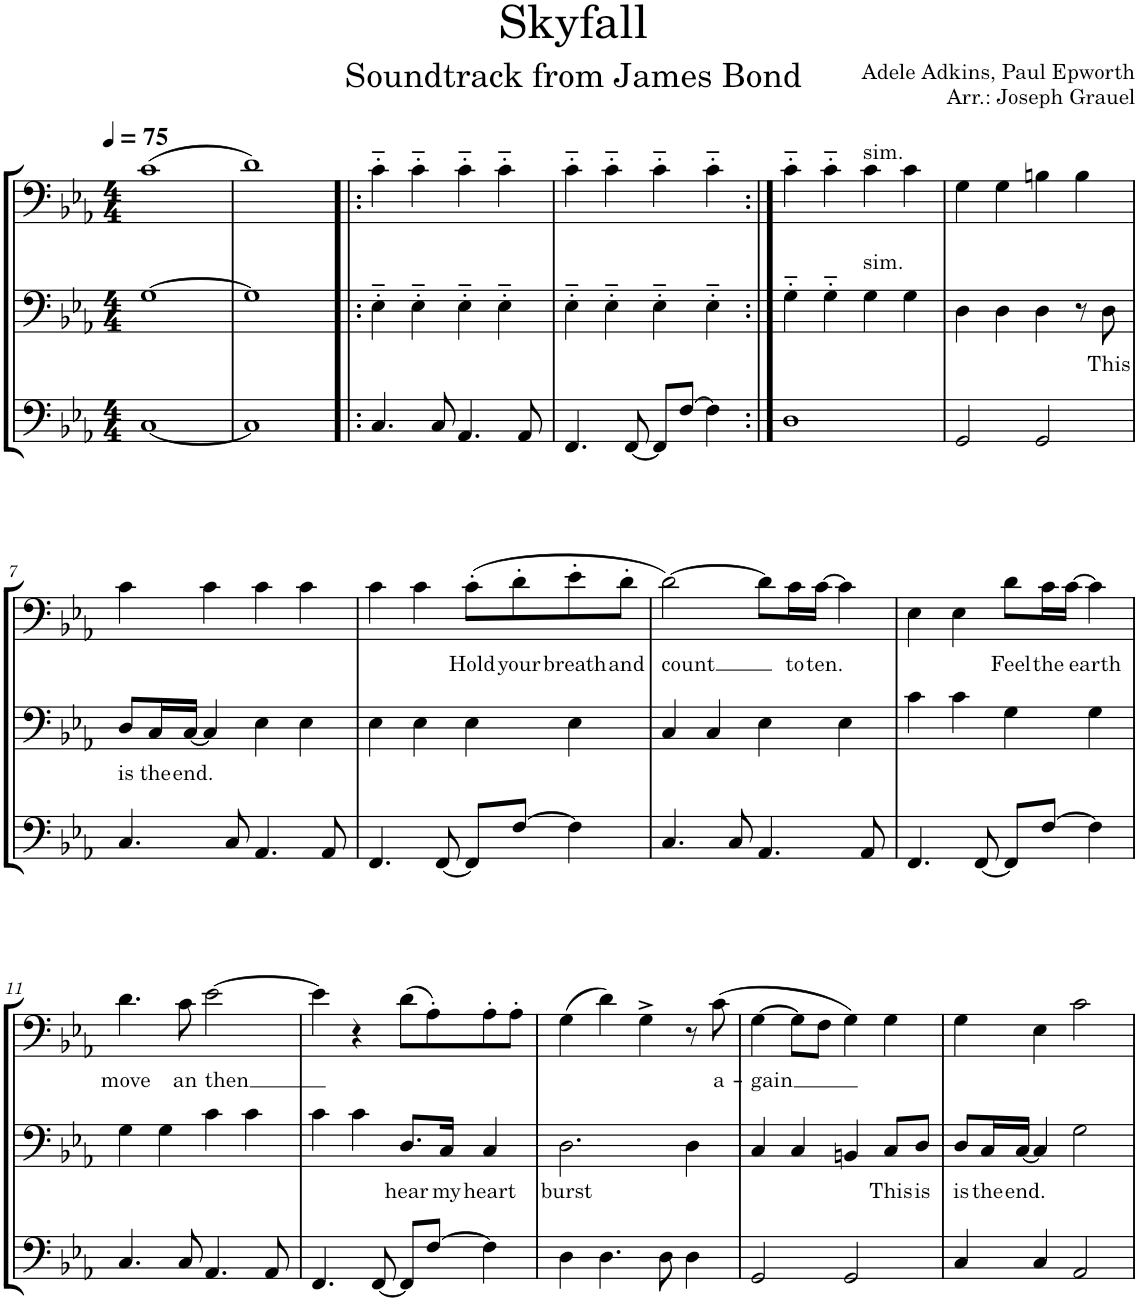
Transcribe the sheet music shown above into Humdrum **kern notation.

**kern	**kern	**text	**kern	**text
*part3	*part2	*part2	*part1	*part1
*staff3	*staff2	*staff2	*staff1	*staff1
*I"Posaune	*I"Posaune	*	*I"Posaune	*
*clefF4	*clefF4	*	*clefF4	*
*k[b-e-a-]	*k[b-e-a-]	*	*k[b-e-a-]	*
*M4/4	*M4/4	*	*M4/4	*
*MM75	*MM75	*	*MM75	*
=1	=1	=1	=1	=1
[1C	[1G	.	(1c	.
=2	=2	=2	=2	=2
1C]	1G]	.	1d)	.
=3!|:	=3!|:	=3!|:	=3!|:	=3!|:
4.C/	4E-'~\	.	4c'~\	.
.	4E-'~\	.	4c'~\	.
8C/	.	.	.	.
4.AA-/	4E-'~\	.	4c'~\	.
.	4E-'~\	.	4c'~\	.
8AA-/	.	.	.	.
=4	=4	=4	=4	=4
4.FF/	4E-'~\	.	4c'~\	.
.	4E-'~\	.	4c'~\	.
[8FF/	.	.	.	.
8FF/L]	4E-'~\	.	4c'~\	.
[8F/J	.	.	.	.
4F\]	4E-'~\	.	4c'~\	.
=5:|!	=5:|!	=5:|!	=5:|!	=5:|!
1D	4G'~\	.	4c'~\	.
.	4G'~\	.	4c'~\	.
!	!	!	!LO:TX:a:t=sim.	!
!	!LO:TX:a:t=sim.	!	!	!
.	4G\	.	4c\	.
.	4G\	.	4c\	.
=6	=6	=6	=6	=6
2GG/	4D\	.	4G\	.
.	4D\	.	4G\	.
2GG/	4D\	.	4Bn\	.
.	8r	.	4B\	.
!	!	!LO:LY:b	!	!
.	8D\	This	.	.
!!LO:LB:g=z
=7	=7	=7	=7	=7
!	!	!LO:LY:b	!	!
4.C/	8D/L	is	4c\	.
!	!	!LO:LY:b	!	!
.	16C/L	the	.	.
!	!	!LO:LY:b	!	!
.	[16C/JJ	end.	.	.
.	4C/]	.	4c\	.
8C/	.	.	.	.
4.AA-/	4E-\	.	4c\	.
.	4E-\	.	4c\	.
8AA-/	.	.	.	.
=8	=8	=8	=8	=8
4.FF/	4E-\	.	4c\	.
.	4E-\	.	4c\	.
[8FF/	.	.	.	.
!	!	!	!	!LO:LY:b
8FF/L]	4E-\	.	(8c'\L	Hold
!	!	!	!	!LO:LY:b
[8F/J	.	.	8d'\	your
!	!	!	!	!LO:LY:b
4F\]	4E-\	.	8e-'\	breath
!	!	!	!	!LO:LY:b
.	.	.	8d'\J	and
=9	=9	=9	=9	=9
!	!	!	!	!LO:LY:b
4.C/	4C/	.	[2d\)	count
.	4C/	.	.	.
8C/	.	.	.	.
4.AA-/	4E-\	.	8d\L]	.
!	!	!	!	!LO:LY:b
.	.	.	16c\L	to
!	!	!	!	!LO:LY:b
.	.	.	[16c\JJ	ten.
.	4E-\	.	4c\]	.
8AA-/	.	.	.	.
=10	=10	=10	=10	=10
4.FF/	4c\	.	4E-\	.
.	4c\	.	4E-\	.
[8FF/	.	.	.	.
!	!	!	!	!LO:LY:b
8FF/L]	4G\	.	8d\L	Feel
!	!	!	!	!LO:LY:b
[8F/J	.	.	16c\L	the
.	.	.	[16c\JJ	.
!	!	!	!	!LO:LY:b
4F\]	4G\	.	4c\]	earth
!!LO:LB:g=z
=11	=11	=11	=11	=11
!	!	!	!	!LO:LY:b
4.C/	4G\	.	4.d\	move
.	4G\	.	.	.
!	!	!	!	!LO:LY:b
8C/	.	.	8c\	an
!	!	!	!	!LO:LY:b
4.AA-/	4c\	.	[2e-\	then
.	4c\	.	.	.
8AA-/	.	.	.	.
=12	=12	=12	=12	=12
4.FF/	4c\	.	4e-\]	.
.	4c\	.	4r	.
[8FF/	.	.	.	.
!	!	!LO:LY:b	!	!
8FF/L]	8.D/L	hear	(8d\L	.
[8F/J	.	.	8A-'\)	.
!	!	!LO:LY:b	!	!
.	16C/Jk	my	.	.
!	!	!LO:LY:b	!	!
4F\]	4C/	heart	8A-'\	.
.	.	.	8A-'\J	.
=13	=13	=13	=13	=13
!	!	!LO:LY:b	!	!
4D\	2.D\	burst	(4G\	.
4.D\	.	.	4d\)	.
.	.	.	4G^\	.
8D\	.	.	.	.
4D\	4D\	.	8r	.
!	!	!	!	!LO:LY:b
.	.	.	(8c\	a-
=14	=14	=14	=14	=14
!	!	!	!	!LO:LY:b
2GG/	4C/	.	[4G\	-gain
.	4C/	.	8G\L]	.
.	.	.	8F\J	.
2GG/	4BBn/	.	4G\)	.
!	!	!LO:LY:b	!	!
.	8C/L	This	4G\	.
!	!	!LO:LY:b	!	!
.	8D/J	is	.	.
=15	=15	=15	=15	=15
!	!	!LO:LY:b	!	!
4C/	8D/L	is	4G\	.
!	!	!LO:LY:b	!	!
.	16C/L	the	.	.
!	!	!LO:LY:b	!	!
.	[16C/JJ	end.	.	.
4C/	4C/]	.	4E-\	.
2AA-/	2G\	.	2c\	.
=	=	=	=	=
*-	*-	*-	*-	*-
